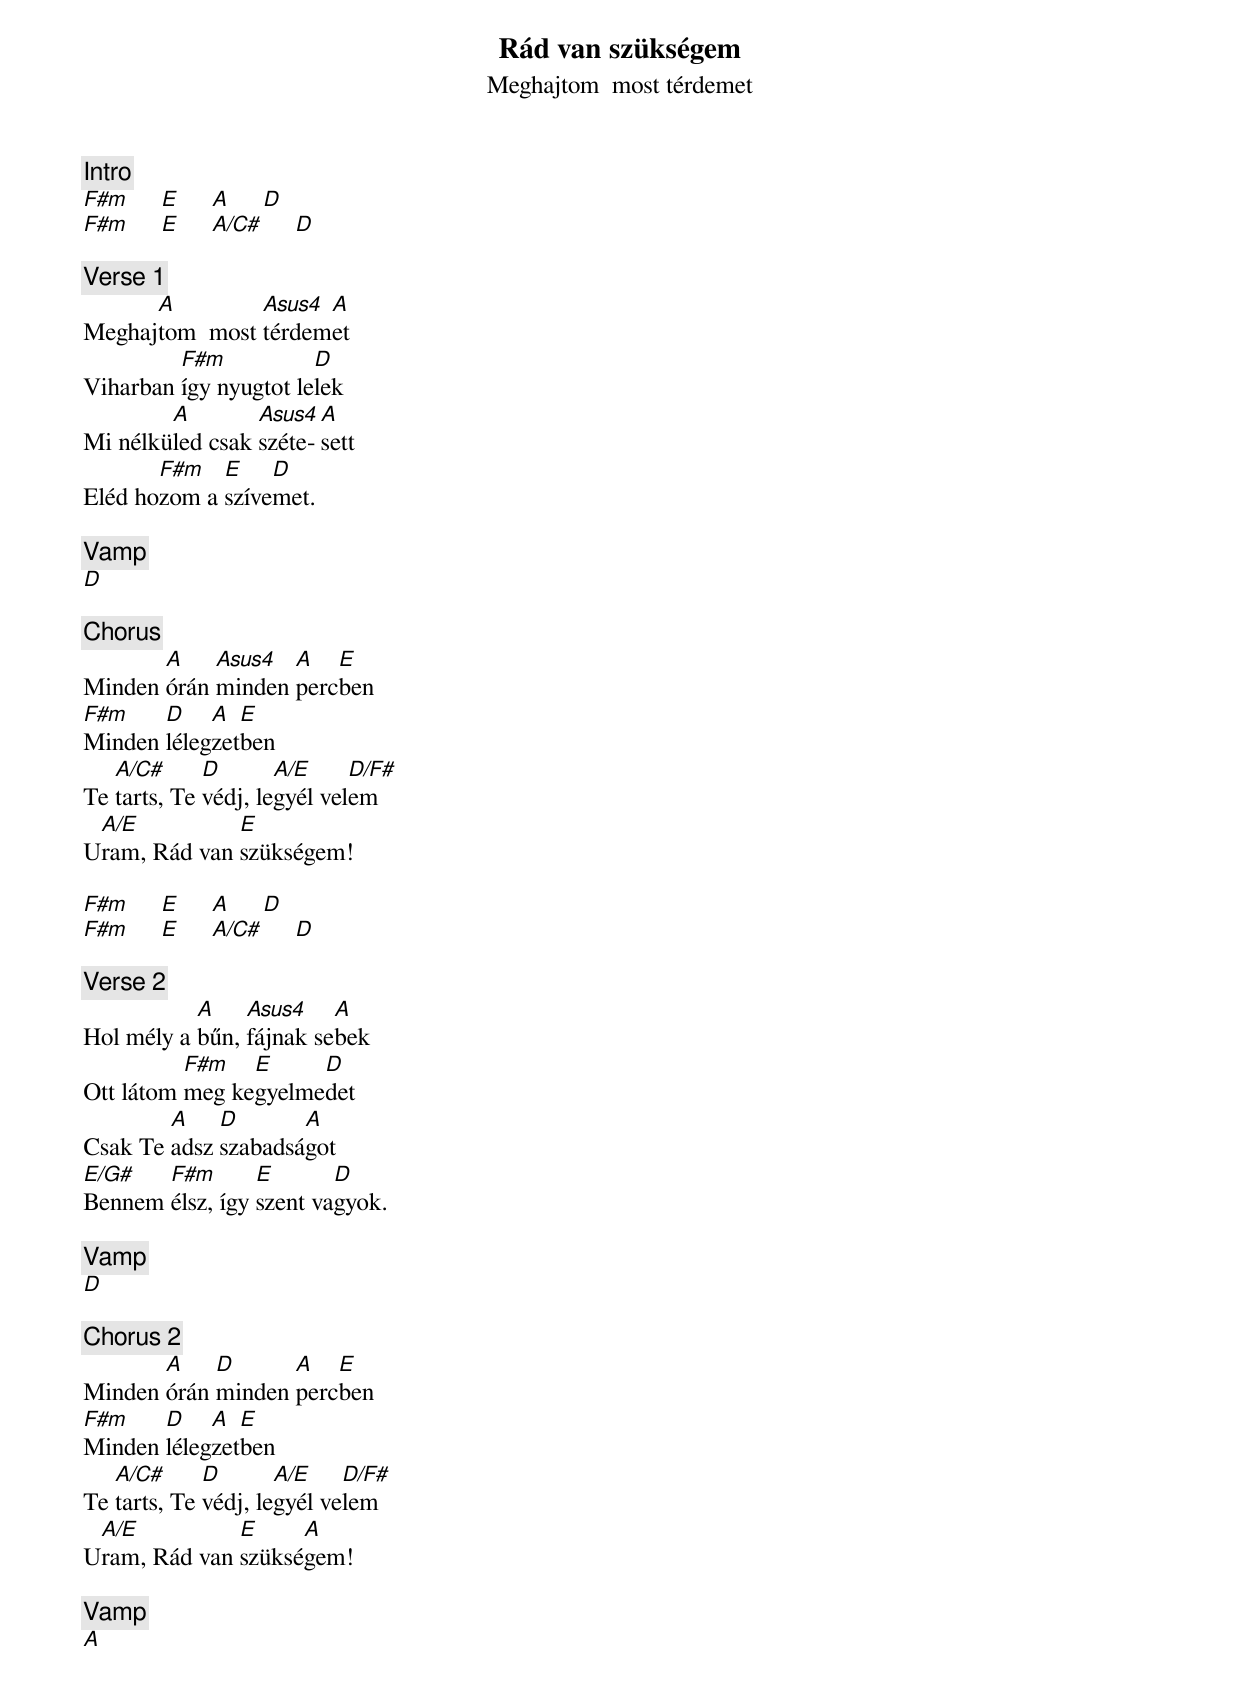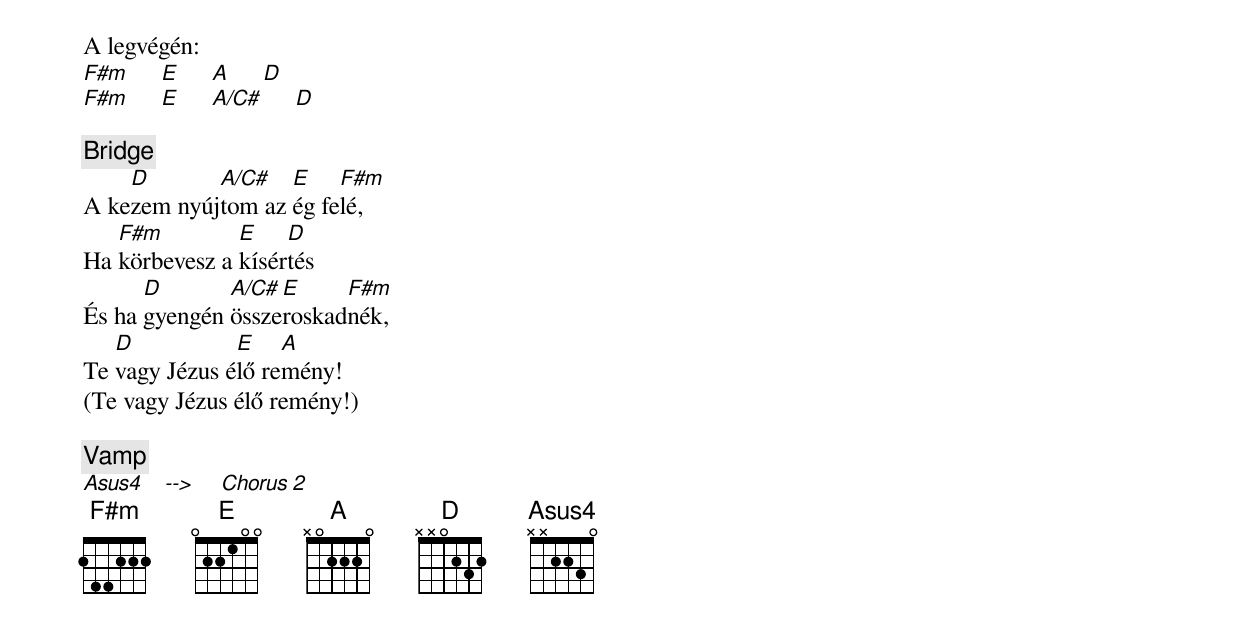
{title: Rád van szükségem}
{subtitle: Meghajtom  most térdemet}

{c: Intro}
[F#m]     [E]     [A]     [D]
[F#m]     [E]     [A/C#]     [D]

{c: Verse 1}
Meghaj[A]tom  most [Asus4]térdem[A]et
Viharban [F#m]így nyugtot le[D]lek
Mi nélkü[A]led csak [Asus4]széte-[A]sett
Eléd ho[F#m]zom a [E]szíve[D]met.

{c: Vamp}
[D]

{c: Chorus}
Minden [A]órán [Asus4]minden [A]perc[E]ben
[F#m]Minden [D]léleg[A]zet[E]ben
Te [A/C#]tarts, Te [D]védj, le[A/E]gyél vel[D/F#]em
U[A/E]ram, Rád van [E]szükségem!

[F#m]     [E]     [A]     [D]
[F#m]     [E]     [A/C#]     [D]

{c: Verse 2}
Hol mély a [A]bűn, [Asus4]fájnak se[A]bek
Ott látom [F#m]meg ke[E]gyelme[D]det
Csak Te [A]adsz [D]szabadsá[A]got
[E/G#]Bennem [F#m]élsz, így [E]szent va[D]gyok.

{c: Vamp}
[D]

{c: Chorus 2}
Minden [A]órán [D]minden [A]perc[E]ben
[F#m]Minden [D]léleg[A]zet[E]ben
Te [A/C#]tarts, Te [D]védj, le[A/E]gyél ve[D/F#]lem
U[A/E]ram, Rád van [E]szüksé[A]gem!

{c: Vamp}
[A]

A legvégén:
[F#m]     [E]     [A]     [D]
[F#m]     [E]     [A/C#]     [D]

{c: Bridge}
A ke[D]zem nyúj[A/C#]tom az [E]ég fe[F#m]lé,
Ha [F#m]körbevesz a [E]kísér[D]tés
És ha [D]gyengén [A/C#]össze[E]roskad[F#m]nék,
Te [D]vagy Jézus é[E]lő re[A]mény!
(Te vagy Jézus élő remény!)

{c: Vamp}
[Asus4]   [-->]    [Chorus 2]
